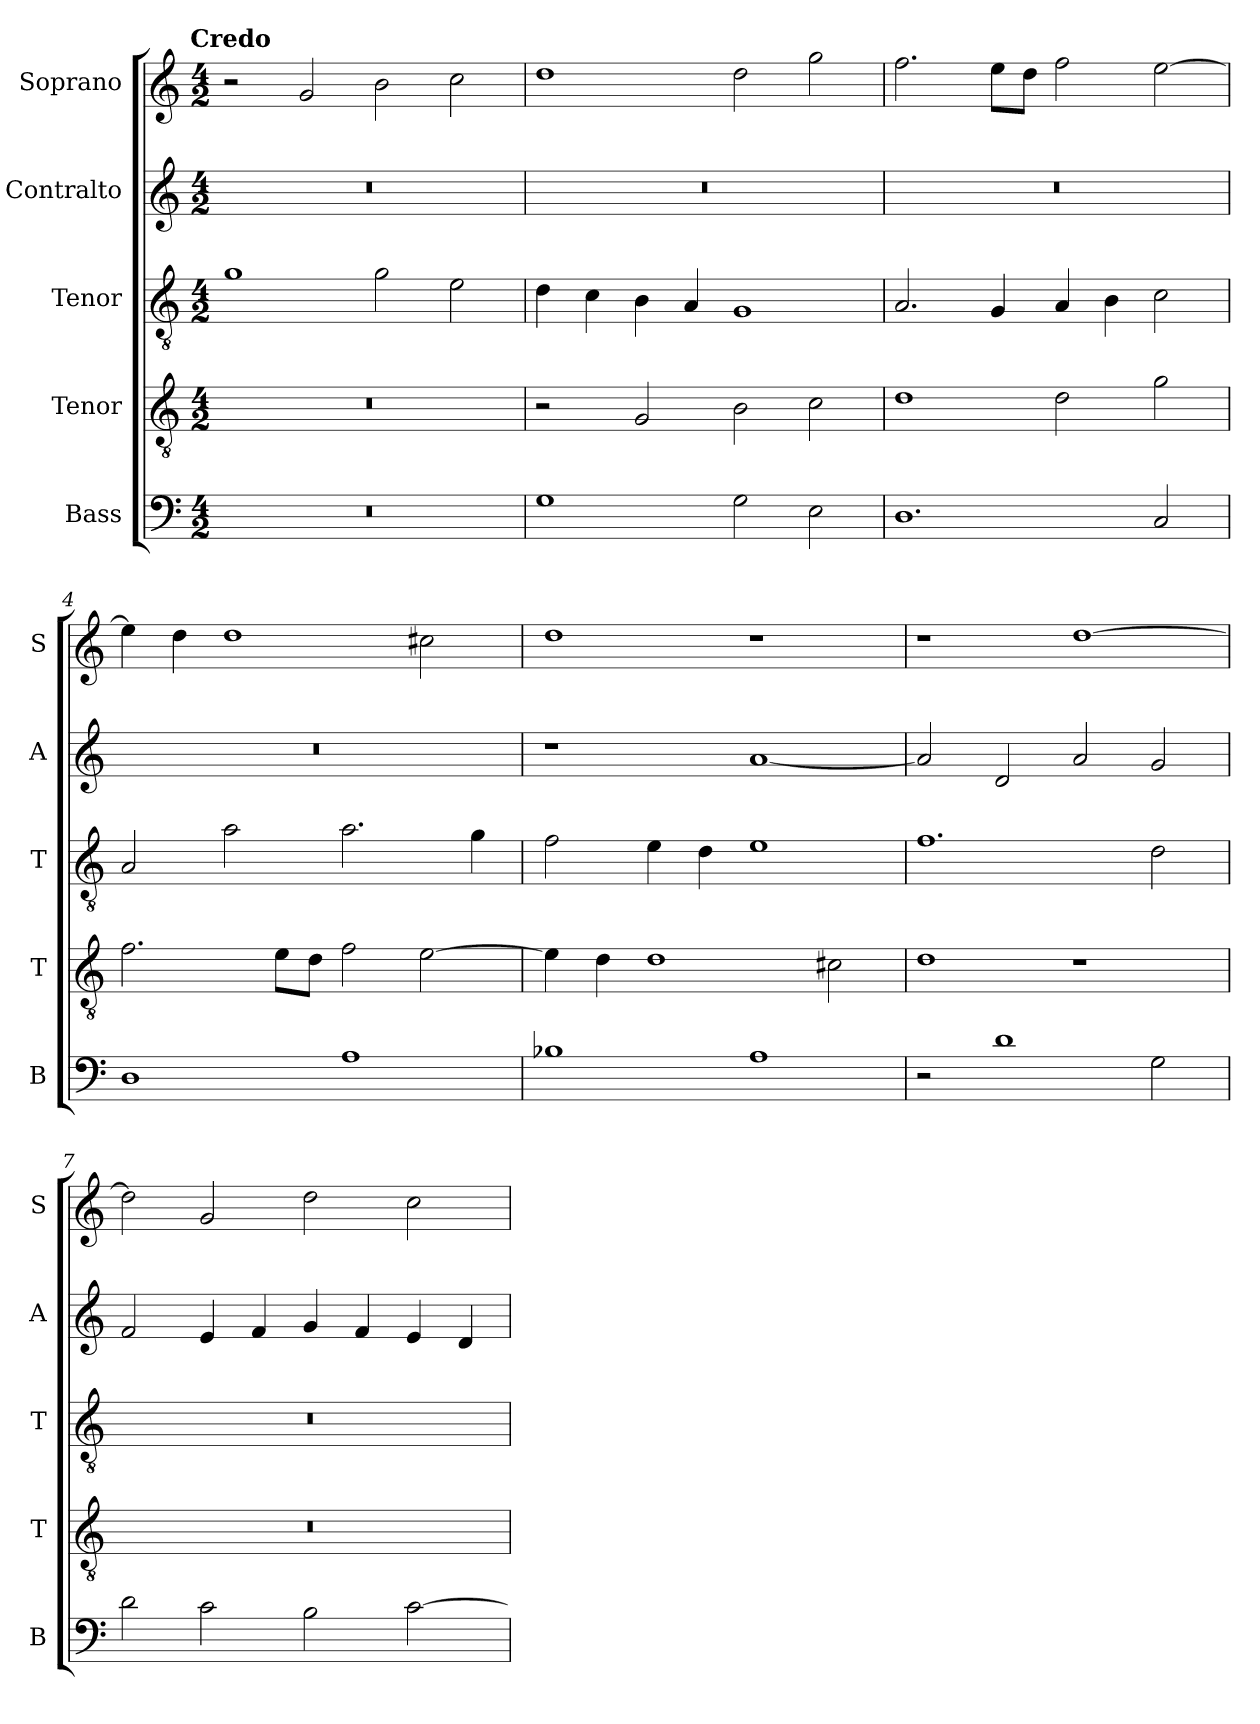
**kern	**kern	**kern	**kern	**kern
*part5	*part4	*part3	*part2	*part1
*staff5	*staff4	*staff3	*staff2	*staff1
*I"Bass	*I"Tenor	*I"Tenor	*I"Contralto	*I"Soprano
*I'B	*I'T	*I'T	*I'A	*I'S
*clefF4	*clefGv2	*clefGv2	*clefG2	*clefG2
*k[]	*k[]	*k[]	*k[]	*k[]
*G:mix	*G:mix	*G:mix	*G:mix	*G:mix
!!LO:TX:omd:t=Credo
*M4/2	*M4/2	*M4/2	*M4/2	*M4/2
=1	=1	=1	=1	=1
0r	0r	1g	0r	2r
.	.	.	.	2g
.	.	2g	.	2b
.	.	2e	.	2cc
=2	=2	=2	=2	=2
1G	2r	4d	0r	1dd
.	.	4c	.	.
.	2G	4B	.	.
.	.	4A	.	.
2G	2B	1G	.	2dd
2E	2c	.	.	2gg
=3	=3	=3	=3	=3
1.D	1d	2.A	0r	2.ff
.	.	4G	.	8ee\L
.	.	.	.	8dd\J
.	2d	4A	.	2ff
.	.	4B	.	.
2C	2g	2c	.	[2ee
=4	=4	=4	=4	=4
1D	2.f	2A	0r	4ee]
.	.	.	.	4dd
.	.	2a	.	1dd
.	8e\L	.	.	.
.	8d\J	.	.	.
1A	2f	2.a	.	.
.	[2e	.	.	2cc#X
.	.	4g	.	.
=5	=5	=5	=5	=5
1B-X	4e]	2f	1r	1dd
.	4d	.	.	.
.	1d	4e	.	.
.	.	4d	.	.
1A	.	1e	[1a	1r
.	2c#X	.	.	.
=6	=6	=6	=6	=6
2r	1d	1.f	2a]	1r
1d	.	.	2d	.
.	1r	.	2a	[1dd
2G	.	2d	2g	.
=7	=7	=7	=7	=7
2d	0r	0r	2f	2dd]
2c	.	.	4e	2g
.	.	.	4f	.
2B	.	.	4g	2dd
.	.	.	4f	.
[2c	.	.	4e	2cc
.	.	.	4d	.
=	=	=	=	=
*-	*-	*-	*-	*-
